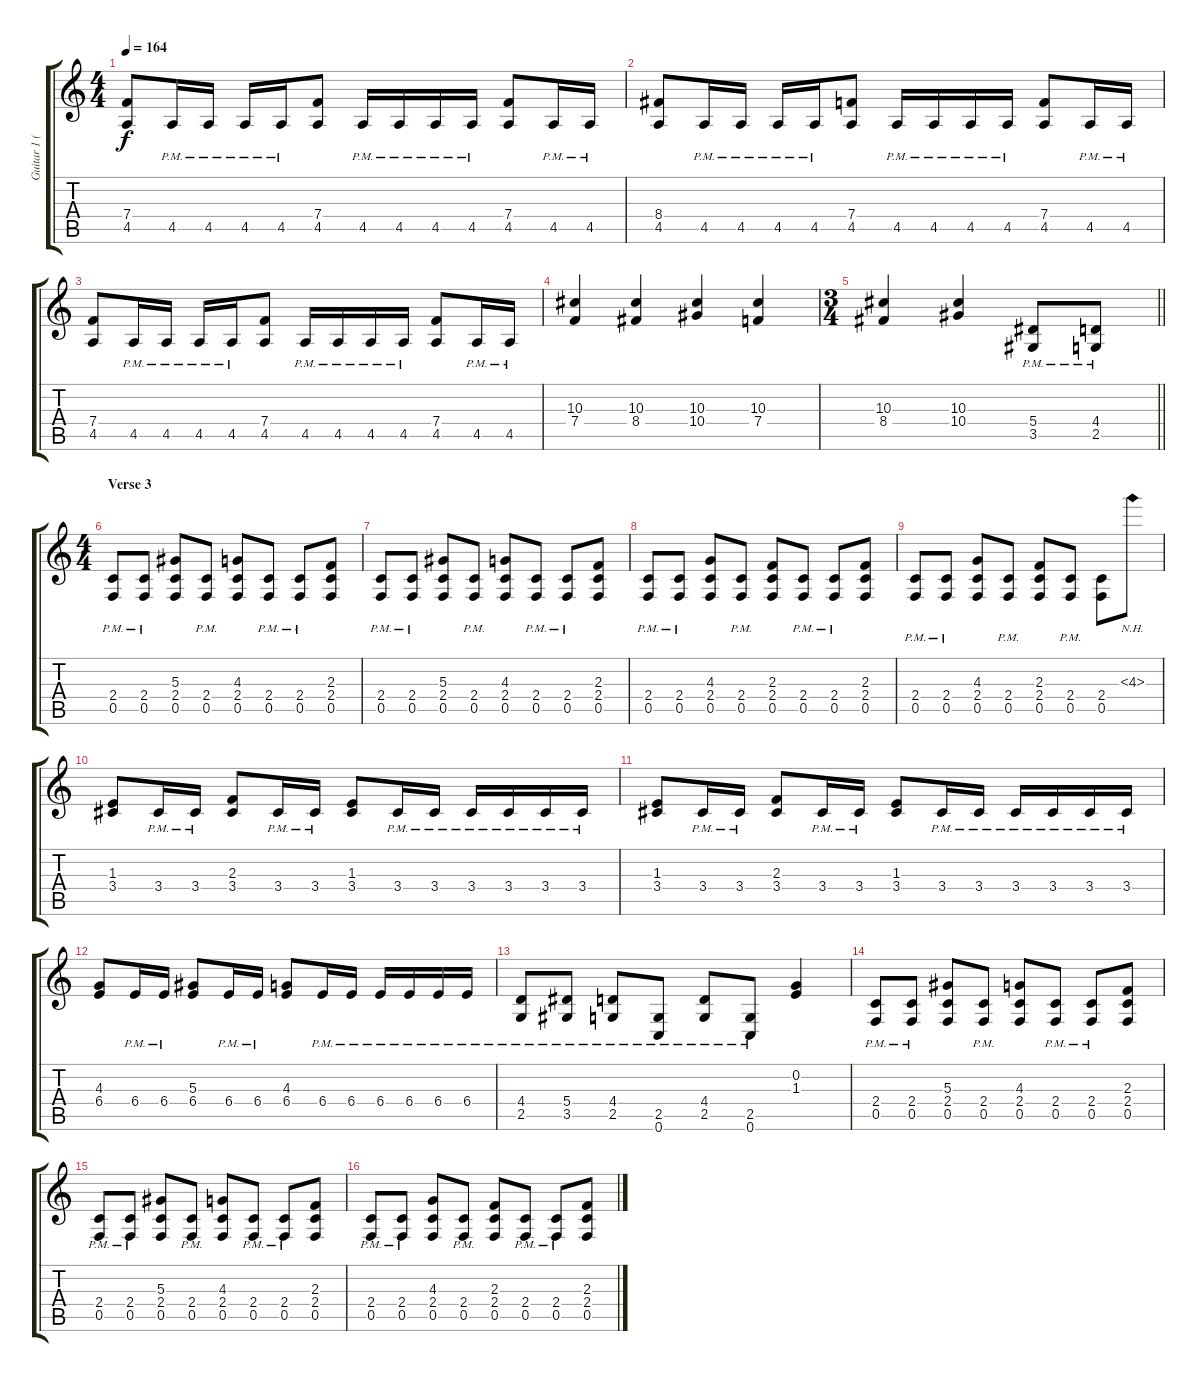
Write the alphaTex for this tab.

\track ("Guitar 1 (Distortion)" "Guitar 1 (") {instrument distortionguitar}
\staff {score tabs}
\tuning (C4 G3 Eb3 Bb2 F2 C2) {hide}
\ts (4 4)
\tempo 164
\clef g2
\ks c
(7.4 4.5).8{dy f} 4.5{pm}.16 4.5{pm}.16 4.5{pm}.16 4.5{pm}.16 (7.4 4.5).8 4.5{pm}.16 4.5{pm}.16 4.5{pm}.16 4.5{pm}.16 (7.4 4.5).8 4.5{pm}.16 4.5{pm}.16 |
(8.4 4.5).8 4.5{pm}.16 4.5{pm}.16 4.5{pm}.16 4.5{pm}.16 (7.4 4.5).8 4.5{pm}.16 4.5{pm}.16 4.5{pm}.16 4.5{pm}.16 (7.4 4.5).8 4.5{pm}.16 4.5{pm}.16 |
(7.4 4.5).8 4.5{pm}.16 4.5{pm}.16 4.5{pm}.16 4.5{pm}.16 (7.4 4.5).8 4.5{pm}.16 4.5{pm}.16 4.5{pm}.16 4.5{pm}.16 (7.4 4.5).8 4.5{pm}.16 4.5{pm}.16 |
(10.3 7.4).4 (10.3 8.4).4 (10.3 10.4).4 (10.3 7.4).4 |
\ts (3 4)
\barLineRight lightlight
(10.3 8.4).4 (10.3 10.4).4 (5.4{pm} 3.5{pm}).8 (4.4{pm} 2.5{pm}).8 |
\ts (4 4)
\section ("" "Verse 3")
(2.4{pm} 0.5{pm}).8 (2.4{pm} 0.5{pm}).8 (5.3 2.4 0.5).8 (2.4{pm} 0.5{pm}).8 (4.3 2.4 0.5).8 (2.4{pm} 0.5{pm}).8 (2.4{pm} 0.5{pm}).8 (2.3 2.4 0.5).8 |
(2.4{pm} 0.5{pm}).8 (2.4{pm} 0.5{pm}).8 (5.3 2.4 0.5).8 (2.4{pm} 0.5{pm}).8 (4.3 2.4 0.5).8 (2.4{pm} 0.5{pm}).8 (2.4{pm} 0.5{pm}).8 (2.3 2.4 0.5).8 |
(2.4{pm} 0.5{pm}).8 (2.4{pm} 0.5{pm}).8 (4.3 2.4 0.5).8 (2.4{pm} 0.5{pm}).8 (2.3 2.4 0.5).8 (2.4{pm} 0.5{pm}).8 (2.4{pm} 0.5{pm}).8 (2.3 2.4 0.5).8 |
(2.4{pm} 0.5{pm}).8 (2.4{pm} 0.5{pm}).8 (4.3 2.4 0.5).8 (2.4{pm} 0.5{pm}).8 (2.3 2.4 0.5).8 (2.4{pm} 0.5{pm}).8 (2.4 0.5).8 4.3{nh}.8 |
(1.3 3.4).8 3.4{pm}.16 3.4{pm}.16 (2.3 3.4).8 3.4{pm}.16 3.4{pm}.16 (1.3 3.4).8 3.4{pm}.16 3.4{pm}.16 3.4{pm}.16 3.4{pm}.16 3.4{pm}.16 3.4{pm}.16 |
(1.3 3.4).8 3.4{pm}.16 3.4{pm}.16 (2.3 3.4).8 3.4{pm}.16 3.4{pm}.16 (1.3 3.4).8 3.4{pm}.16 3.4{pm}.16 3.4{pm}.16 3.4{pm}.16 3.4{pm}.16 3.4{pm}.16 |
(4.3 6.4).8 6.4{pm}.16 6.4{pm}.16 (5.3 6.4).8 6.4{pm}.16 6.4{pm}.16 (4.3 6.4).8 6.4{pm}.16 6.4{pm}.16 6.4{pm}.16 6.4{pm}.16 6.4{pm}.16 6.4{pm}.16 |
(4.4{pm} 2.5{pm}).8 (5.4{pm} 3.5{pm}).8 (4.4{pm} 2.5{pm}).8 (2.5{pm} 0.6{pm}).8 (4.4{pm} 2.5{pm}).8 (2.5{pm} 0.6{pm}).8 (0.2 1.3).4 |
(2.4{pm} 0.5{pm}).8 (2.4{pm} 0.5{pm}).8 (5.3 2.4 0.5).8 (2.4{pm} 0.5{pm}).8 (4.3 2.4 0.5).8 (2.4{pm} 0.5{pm}).8 (2.4{pm} 0.5{pm}).8 (2.3 2.4 0.5).8 |
(2.4{pm} 0.5{pm}).8 (2.4{pm} 0.5{pm}).8 (5.3 2.4 0.5).8 (2.4{pm} 0.5{pm}).8 (4.3 2.4 0.5).8 (2.4{pm} 0.5{pm}).8 (2.4{pm} 0.5{pm}).8 (2.3 2.4 0.5).8 |
(2.4{pm} 0.5{pm}).8 (2.4{pm} 0.5{pm}).8 (4.3 2.4 0.5).8 (2.4{pm} 0.5{pm}).8 (2.3 2.4 0.5).8 (2.4{pm} 0.5{pm}).8 (2.4{pm} 0.5{pm}).8 (2.3 2.4 0.5).8
